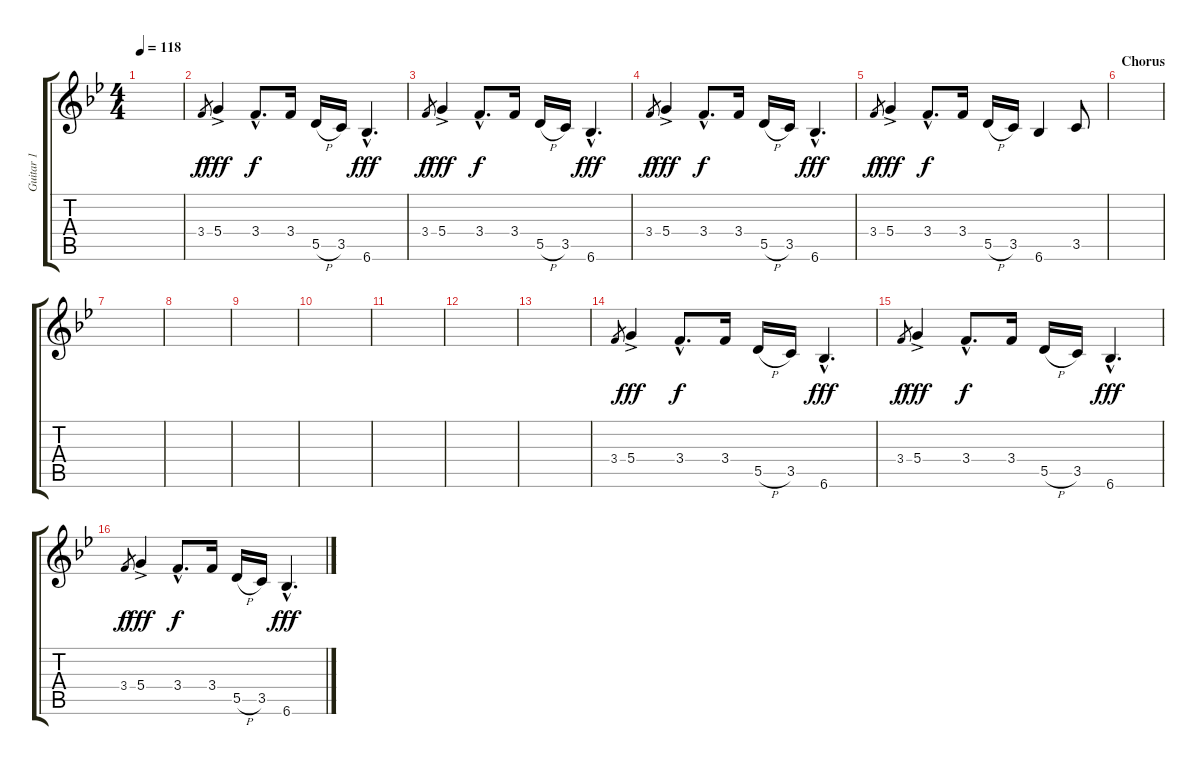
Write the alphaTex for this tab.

\track ("Guitar 1" "Guitar 1") {instrument distortionguitar}
\staff {score tabs}
\tuning (E4 B3 G3 D3 A2 E2) {hide}
\ts (4 4)
\tempo 118
\clef g2
\ks bb
|
3.4.8{gr dy f} 5.4{ac}.4{dy fff} 3.4{hac}.8{d dy f} 3.4.16 5.5{h}.16 3.5.16 6.6{hac}.4{d dy fff} |
3.4.8{gr dy f} 5.4{ac}.4{dy fff} 3.4{hac}.8{d dy f} 3.4.16 5.5{h}.16 3.5.16 6.6{hac}.4{d dy fff} |
3.4.8{gr dy f} 5.4{ac}.4{dy fff} 3.4{hac}.8{d dy f} 3.4.16 5.5{h}.16 3.5.16 6.6{hac}.4{d dy fff} |
3.4.8{gr dy f} 5.4{ac}.4{dy fff} 3.4{hac}.8{d dy f} 3.4.16 5.5{h}.16 3.5.16 6.6.4 3.5.8 |
\section ("" "Chorus")
|
|
|
|
|
|
|
|
3.4.8{gr} 5.4{ac}.4{dy fff} 3.4{hac}.8{d dy f} 3.4.16 5.5{h}.16 3.5.16 6.6{hac}.4{d dy fff} |
3.4.8{gr dy f} 5.4{ac}.4{dy fff} 3.4{hac}.8{d dy f} 3.4.16 5.5{h}.16 3.5.16 6.6{hac}.4{d dy fff} |
3.4.8{gr dy f} 5.4{ac}.4{dy fff} 3.4{hac}.8{d dy f} 3.4.16 5.5{h}.16 3.5.16 6.6{hac}.4{d dy fff}
